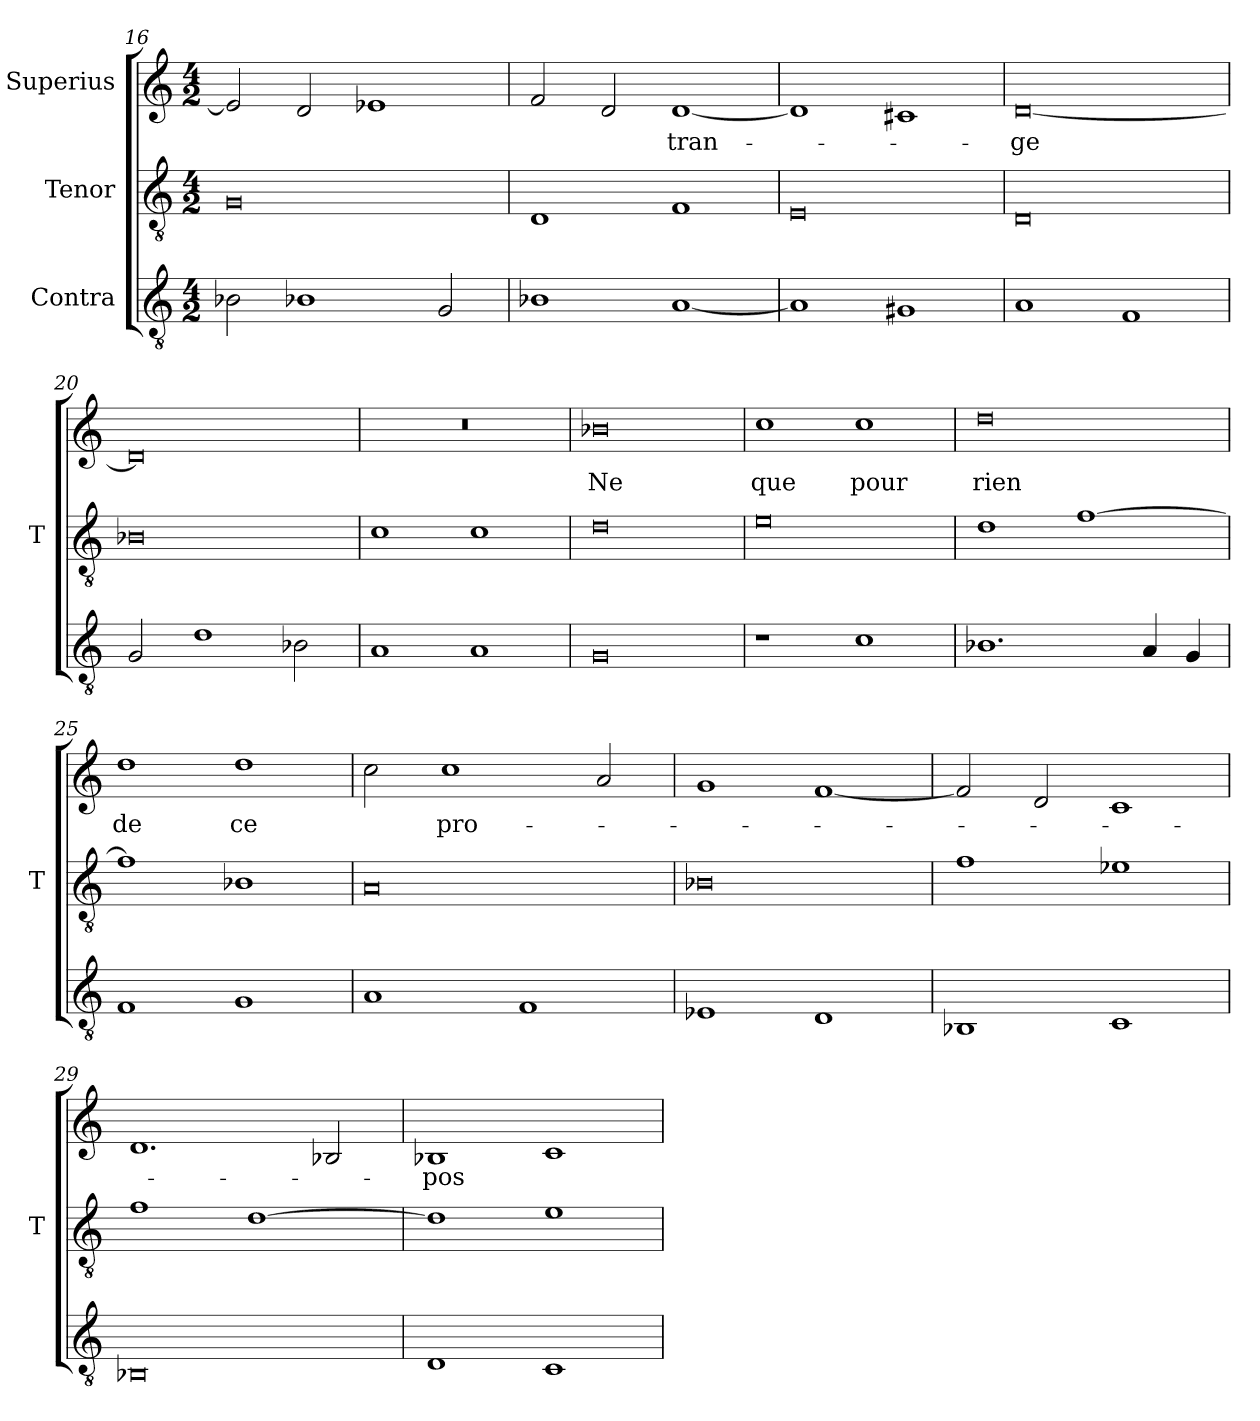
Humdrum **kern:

**kern	**kern	**kern	**text
*part3	*part2	*part1	*part1
*staff3	*staff2	*staff1	*staff1
*I"Contra	*I"Tenor	*I"Superius	*
*	*I'T	*	*
*clefGv2	*clefGv2	*clefG2	*
*M4/2	*M4/2	*M4/2	*
=16	=16	=16	=16
2B-X	0G	2e-]	.
1B-X	.	2d	.
.	.	1e-X	.
2G	.	.	.
=17	=17	=17	=17
1B-X	1D	2f	.
.	.	2d	.
[1A	1F	[1d	-tran-
=18	=18	=18	=18
1A]	0E	1d]	.
1G#X	.	1c#X	.
=19	=19	=19	=19
1A	0D	[0d	-ge
1F	.	.	.
=20	=20	=20	=20
2G	0B-X	0d]	.
1d	.	.	.
2B-X	.	.	.
=21	=21	=21	=21
1A	1c	0r	.
1A	1c	.	.
=22	=22	=22	=22
0G	0d	0b-X	-Ne
=23	=23	=23	=23
1r	0e	1cc	-que
1c	.	1cc	-pour
=24	=24	=24	=24
1.B-X	1d	0dd	-rien
.	[1f	.	.
4A	.	.	.
4G	.	.	.
=25	=25	=25	=25
1F	1f]	1dd	-de
1G	1B-X	1dd	-ce
=26	=26	=26	=26
1A	0A	2cc	.
.	.	1cc	pro-
1F	.	.	.
.	.	2a	.
=27	=27	=27	=27
1E-X	0B-X	1g	.
1D	.	[1f	.
=28	=28	=28	=28
1BB-X	1f	2f]	.
.	.	2d	.
1C	1e-X	1c	.
=29	=29	=29	=29
0BB-X	1f	1.d	.
.	[1d	.	.
.	.	2B-X	.
=30	=30	=30	=30
1D	1d]	1B-X	-pos
1C	1e	1c	.
=	=	=	=
*-	*-	*-	*-
